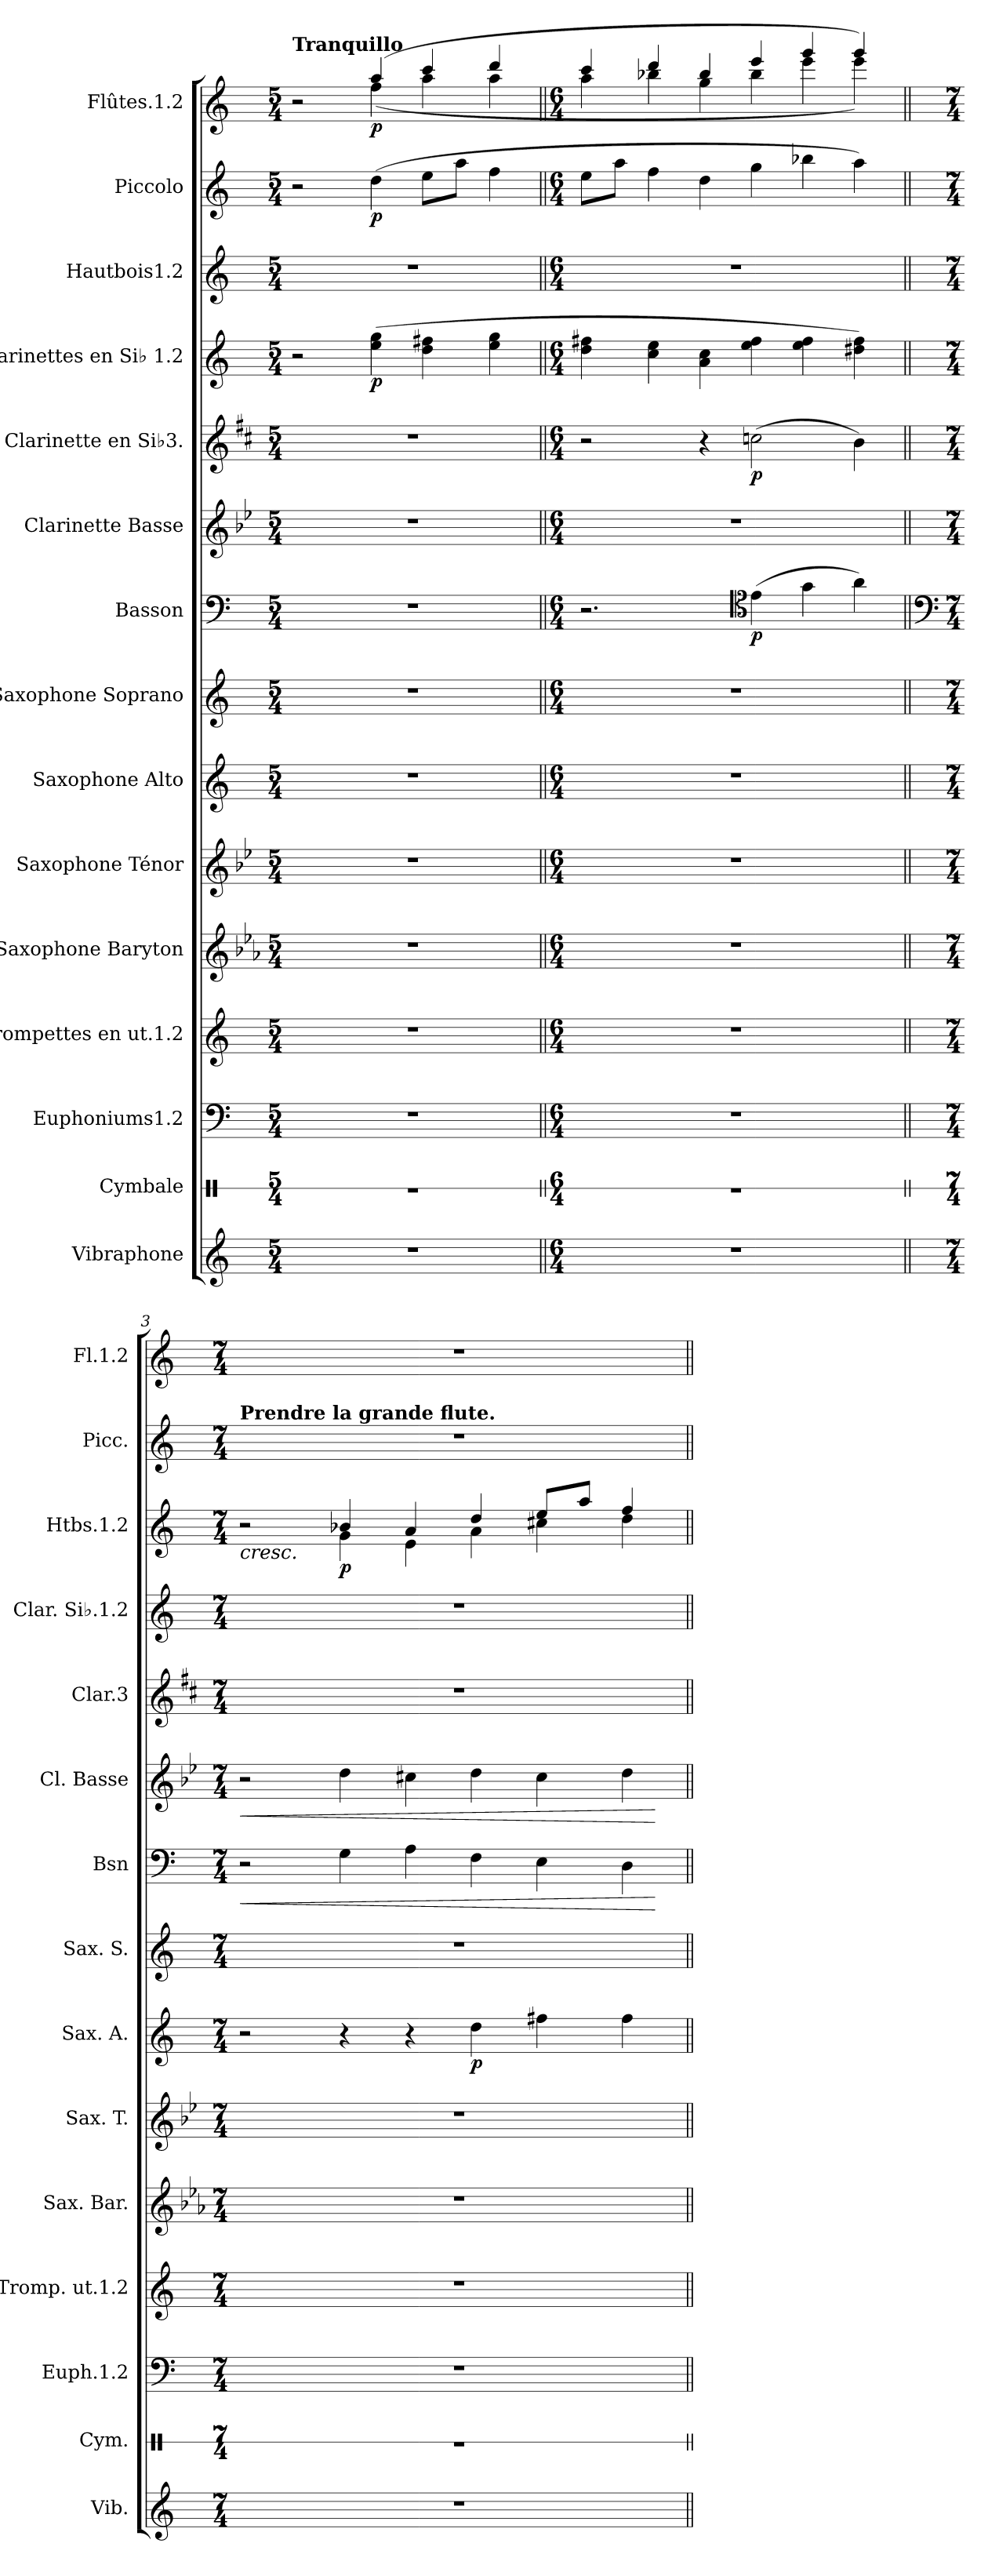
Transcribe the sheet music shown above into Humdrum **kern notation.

**kern	**kern	**kern	**kern	**kern	**kern	**kern	**dynam	**kern	**kern	**dynam	**kern	**dynam	**kern	**dynam	**kern	**dynam	**kern	**dynam	**kern	**dynam	**kern	**dynam
*part15	*part14	*part13	*part12	*part11	*part10	*part9	*part9	*part8	*part7	*part7	*part6	*part6	*part5	*part5	*part4	*part4	*part3	*part3	*part2	*part2	*part1	*part1
*staff15	*staff14	*staff13	*staff12	*staff11	*staff10	*staff9	*staff9	*staff8	*staff7	*staff7	*staff6	*staff6	*staff5	*staff5	*staff4	*staff4	*staff3	*staff3	*staff2	*staff2	*staff1	*staff1
*I"Vibraphone	*I"Cymbale	*I"Euphoniums1.2	*I"Trompettes en ut.1.2	*I"Saxophone Baryton	*I"Saxophone Ténor	*I"Saxophone Alto	*	*I"Saxophone Soprano	*I"Basson	*	*I"Clarinette Basse	*	*I"Clarinette en Si♭3.	*	*I"Clarinettes en Si♭ 1.2	*	*I"Hautbois1.2	*	*I"Piccolo	*	*I"Flûtes.1.2	*
*I'Vib.	*I'Cym.	*I'Euph.1.2	*I'Tromp. ut.1.2	*I'Sax. Bar.	*I'Sax. T.	*I'Sax. A.	*	*I'Sax. S.	*I'Bsn	*	*I'Cl. Basse	*	*I'Clar.3	*	*I'Clar. Si♭.1.2	*	*I'Htbs.1.2	*	*I'Picc.	*	*I'Fl.1.2	*
*	*stria1	*	*	*	*	*	*	*	*	*	*	*	*	*	*	*	*	*	*	*	*	*
*clefG2	*clefX	*clefF4	*clefG2	*clefG2	*clefG2	*clefG2	*	*clefG2	*clefF4	*	*clefG2	*	*clefG2	*	*clefG2	*	*clefG2	*	*clefG2	*	*clefG2	*
*	*	*	*ITrd1c2	*ITrd12c21	*ITrd8c14	*ITrd5c9	*	*ITrd1c2	*	*	*ITrd8c14	*	*ITrd1c2	*	*ITrd1c2	*	*	*	*ITrd-7c-12	*	*	*
*k[]	*k[]	*k[]	*k[b-e-]	*k[b-e-a-]	*k[b-e-]	*k[b-e-a-]	*	*k[b-e-]	*k[]	*	*k[b-e-]	*	*k[]	*	*k[b-e-]	*	*k[]	*	*k[]	*	*k[]	*
*M5/4	*M5/4	*M5/4	*M5/4	*M5/4	*M5/4	*M5/4	*	*M5/4	*M5/4	*	*M5/4	*	*M5/4	*	*M5/4	*	*M5/4	*	*M5/4	*	*M5/4	*
=1	=1	=1	=1	=1	=1	=1	=1	=1	=1	=1	=1	=1	=1	=1	=1	=1	=1	=1	=1	=1	=1	=1
*	*	*	*	*	*	*	*	*	*	*	*	*	*	*	*	*	*	*	*	*	*^	*
!	!	!	!	!	!	!	!	!	!	!	!	!	!	!	!	!	!	!	!	!	!LO:TX:a:B:t=Tranquillo	!	!
4%5r	4%5r	4%5r	4%5r	4%5r	4%5r	4%5r	.	4%5r	4%5r	.	4%5r	.	4%5r	.	2r	.	4%5r	.	2r	.	2r	2ryy	.
!	!	!	!	!	!	!	!	!	!	!	!	!	!	!	!	!LO:DY:b	!	!	!	!LO:DY:b	!	!	!LO:DY:b
.	.	.	.	.	.	.	.	.	.	.	.	.	.	.	(>4dd\ 4ff\	p	.	.	(>4ddd\	p	(>4aa/	(<4ff\	p
.	.	.	.	.	.	.	.	.	.	.	.	.	.	.	4cc\ 4een\	.	.	.	8eee\L	.	4ccc/	4aa\	.
.	.	.	.	.	.	.	.	.	.	.	.	.	.	.	.	.	.	.	8aaa\J	.	.	.	.
.	.	.	.	.	.	.	.	.	.	.	.	.	.	.	4dd\ 4ff\	.	.	.	4fff\	.	4ddd/	4aa\	.
=2||	=2||	=2||	=2||	=2||	=2||	=2||	=2||	=2||	=2||	=2||	=2||	=2||	=2||	=2||	=2||	=2||	=2||	=2||	=2||	=2||	=2||	=2||	=2||
*M6/4	*M6/4	*M6/4	*M6/4	*M6/4	*M6/4	*M6/4	*	*M6/4	*M6/4	*	*M6/4	*	*M6/4	*	*M6/4	*	*M6/4	*	*M6/4	*	*M6/4	*	*
1.r	1.r	1.r	1.r	1.r	1.r	1.r	.	1.r	2.r	.	1.r	.	2r	.	4cc\ 4een\	.	1.r	.	8eee\L	.	4ccc/	4aa\	.
.	.	.	.	.	.	.	.	.	.	.	.	.	.	.	.	.	.	.	8aaa\J	.	.	.	.
.	.	.	.	.	.	.	.	.	.	.	.	.	.	.	4b-\ 4dd\	.	.	.	4fff\	.	4ddd/	4bb-X\	.
.	.	.	.	.	.	.	.	.	.	.	.	.	4r	.	4g\ 4b-\	.	.	.	4ddd\	.	4bb-/	4gg\	.
*	*	*	*	*	*	*	*	*	*clefC4	*	*	*	*	*	*	*	*	*	*	*	*	*	*
!	!	!	!	!	!	!	!	!	!	!LO:DY:b	!	!	!	!LO:DY:b	!	!	!	!	!	!	!	!	!
.	.	.	.	.	.	.	.	.	(>4e\	p	.	.	(>2b-X\	p	4dd\ 4ee\	.	.	.	4ggg\	.	4eee/	4bb-\	.
.	.	.	.	.	.	.	.	.	4g\	.	.	.	.	.	4dd\ 4ee\	.	.	.	4bbb-X\	.	4ggg/	4eee\	.
.	.	.	.	.	.	.	.	.	4a\)	.	.	.	4a\)	.	4cc#X\ 4ee\)	.	.	.	4aaa\)	.	4ggg/)	4eee\)	.
*	*	*	*	*	*	*	*	*	*	*	*	*	*	*	*	*	*	*	*	*	*v	*v	*
=3||	=3||	=3||	=3||	=3||	=3||	=3||	=3||	=3||	=3||	=3||	=3||	=3||	=3||	=3||	=3||	=3||	=3||	=3||	=3||	=3||	=3||	=3||
*	*	*	*	*	*	*	*	*	*clefF4	*	*	*	*	*	*	*	*	*	*	*	*	*
*M7/4	*M7/4	*M7/4	*M7/4	*M7/4	*M7/4	*M7/4	*	*M7/4	*M7/4	*	*M7/4	*	*M7/4	*	*M7/4	*	*M7/4	*	*M7/4	*	*M7/4	*
*	*	*	*	*	*	*	*	*	*	*	*	*	*	*	*	*	*	*	*	*	*^	*
!	!	!	!	!	!	!	!	!	!	!	!	!	!	!	!	!	!	!	!LO:TX:a:B:t=Prendre la grande flute.	!	!	!	!
!	!	!	!	!	!	!	!	!	!	!LO:HP:b	!	!LO:HP:b	!	!	!	!	!	!LO:HP:b	!	!	!	!	!
*	*	*	*	*	*	*	*	*	*	*	*	*	*	*	*	*	*^	*	*	*	*v	*v	*
1..r	1..r	1..r	1..r	1..r	1..r	2r	.	1..r	2r	<	2r	<	1..r	.	1..r	.	2r	2ryy	<	1..r	.	1..r	.
!	!	!	!	!	!	!	!	!	!	!	!	!	!	!	!	!	!	!	!LO:DY:b	!	!	!	!
.	.	.	.	.	.	4r	.	.	4G\	.	4d\	.	.	.	.	.	4b-X/	4g\	p	.	.	.	.
.	.	.	.	.	.	4r	.	.	4A\	.	4c#X\	.	.	.	.	.	4a/	4e\	.	.	.	.	.
!	!	!	!	!	!	!	!LO:DY:b	!	!	!	!	!	!	!	!	!	!	!	!	!	!	!	!
.	.	.	.	.	.	4f\	p	.	4F\	.	4d\	.	.	.	.	.	4dd/	4a\	.	.	.	.	.
.	.	.	.	.	.	4an\	.	.	4E\	.	4c#\	.	.	.	.	.	8ee/L	4cc#X\	.	.	.	.	.
.	.	.	.	.	.	.	.	.	.	.	.	.	.	.	.	.	8aa/J	.	.	.	.	.	.
.	.	.	.	.	.	4a\	.	.	4D\	.	4d\	.	.	.	.	.	4ff/	4dd\	.	.	.	.	.
*	*	*	*	*	*	*	*	*	*	*	*	*	*	*	*	*	*v	*v	*	*	*	*	*
.	.	.	.	.	.	.	.	.	.	[	.	[	.	.	.	.	.	[	.	.	.	.
=||	=||	=||	=||	=||	=||	=||	=||	=||	=||	=||	=||	=||	=||	=||	=||	=||	=||	=||	=||	=||	=||	=||
*-	*-	*-	*-	*-	*-	*-	*-	*-	*-	*-	*-	*-	*-	*-	*-	*-	*-	*-	*-	*-	*-	*-
